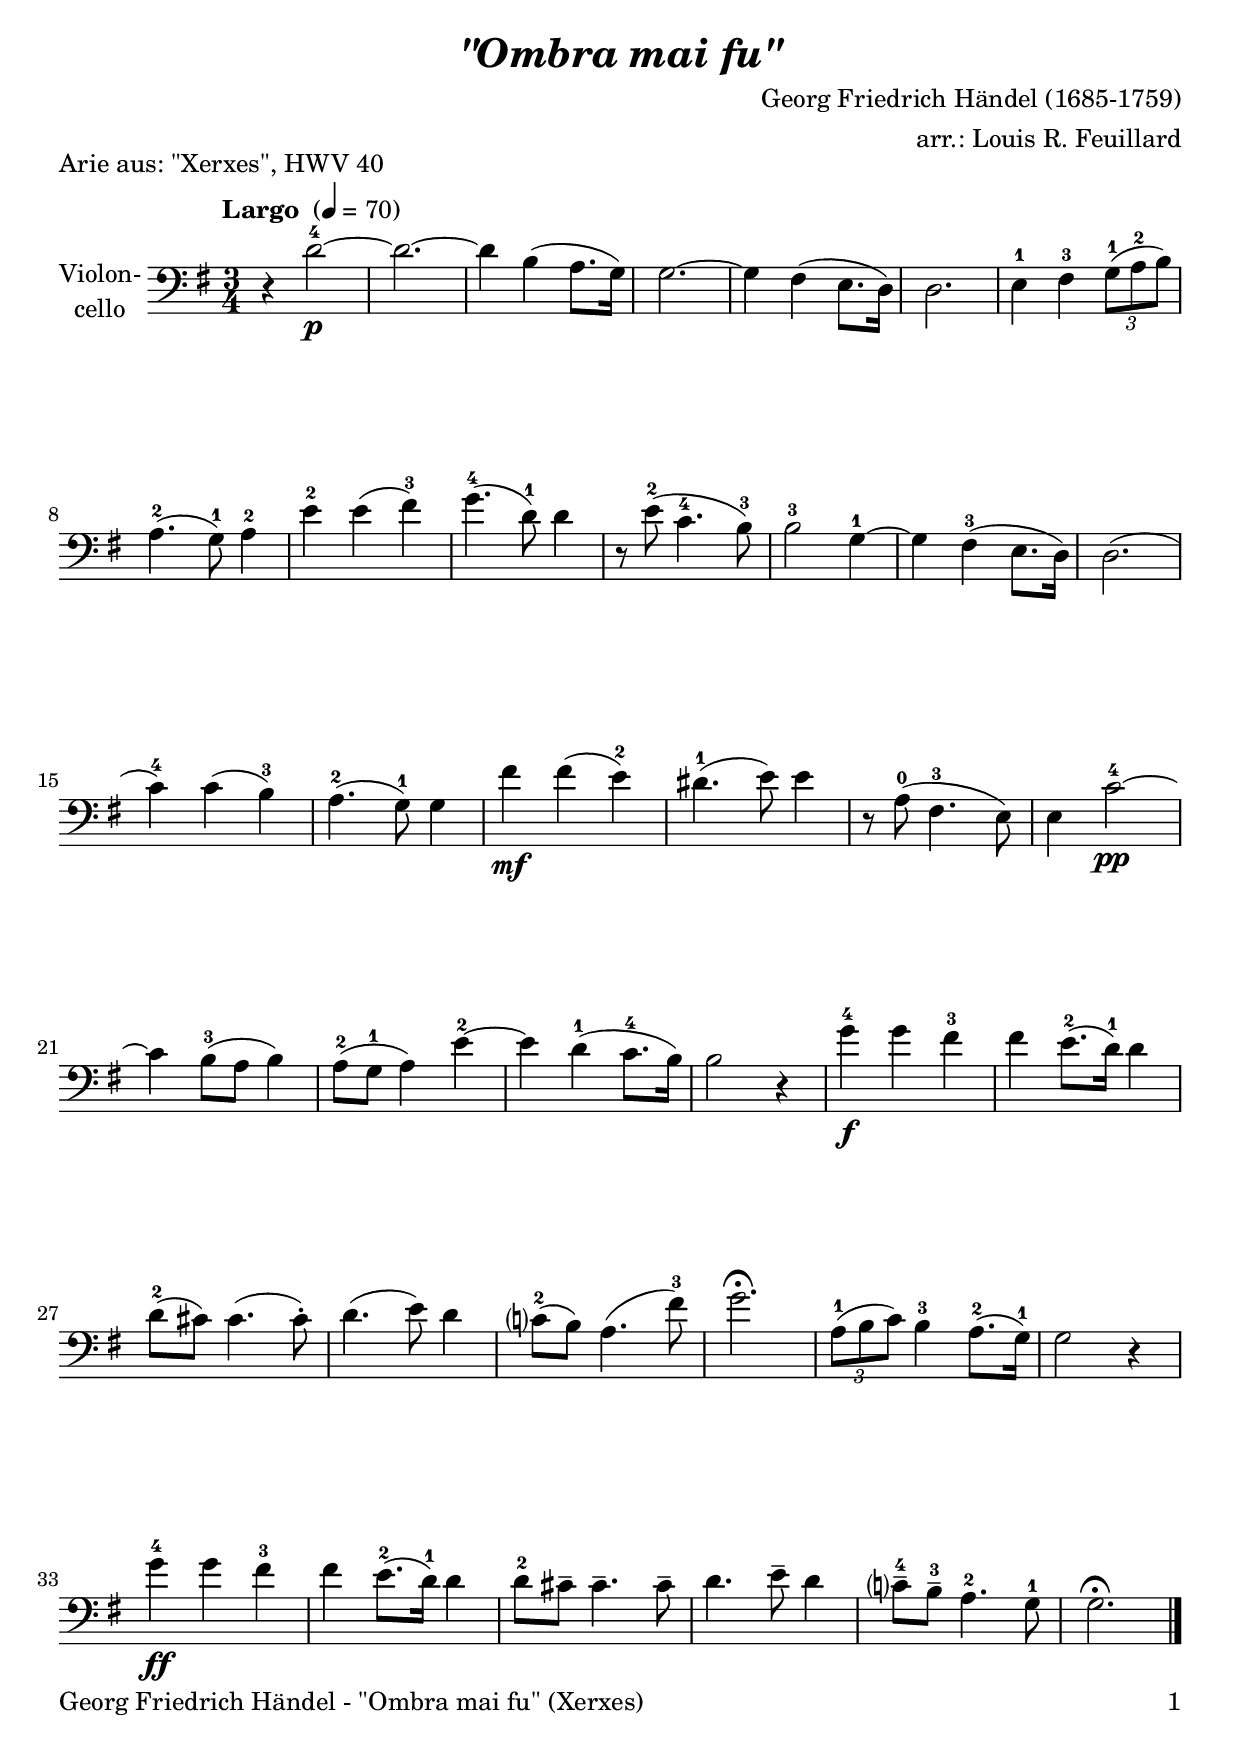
\version "2.24.3"
\include "deutsch.ly"

#(set-global-staff-size 22)

\header {
  title     = \markup \bold \italic "\"Ombra mai fu\""
  composer  = "Georg Friedrich Händel (1685-1759)"
  arranger  = "arr.: Louis R. Feuillard"
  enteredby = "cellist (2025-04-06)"
  piece     = "Arie aus: \"Xerxes\", HWV 40"
}

voiceconsts = {
  \key g \major
  \time 3/4
  \clef "bass"
%  \numericTimeSignature
  \compressEmptyMeasures
  % Set default beaming for all staves
%  \set Timing.beamExceptions = #'()
%  \set Timing.baseMoment     = #(ly:make-moment 1 4)
%  \set Timing.beatStructure  = #'(1 1 1)
  \tempo "Largo " 4=70
}

mist = "string ensemble 1"
mivl = "violin"
mivc = "cello"
mipz = "pizzicato strings"

i   = \markup \italic "I."
ii  = \markup \italic "II."
iii = \markup \italic "III."
iv  = \markup \italic "IV."

va = \relative c' {
  \voiceconsts

  r4 d2~-4\p
  d2.~
  d4 h( a8. g16)
  g2.~
  g4 fis( e8. d16)
  d2.
  e4-1 fis-3 \tuplet 3/2 4 { g8(-1 a-2 h) }
  a4.(-2 g8)-1  a4-2

  e'-2 e( fis)-3
  g4.(-4 d8)-1 d4
  r8 e(-2 c4.-4 h8)-3
  h2-3 g4~-1
  g fis(-3 e8. d16)
  d2.(
  c'4)-4 c( h)-3
  a4.(-2 g8)-1 g4

  fis'\mf fis( e)-2
  dis4.(-1 e8) e4
  r8 a,(-0 fis4.-3 e8)
  e4 c'2~-4\pp
  c4 h8(-3 a h4)
  a8(-2 g-1 a4) e'~-2
  e d(-1 c8.-4 h16)
  h2 r4

  g'4-4\f g fis-3
  fis e8.(-2 d16)-1 d4
  d8(-2 cis) cis4.( cis8)-.
  d4.( e8) d4
  c?8(-2 h) a4.( fis'8)-3
  g2.\fermata
  \tuplet 3/2 4 { a,8(-1 h c) } h4-3 a8.(-2 g16)-1

  g2 r4
  g'-4\ff g fis-3
  fis e8.(-2 d16)-1 d4
  d8-2 cis-- cis4.-- cis8--
  d4. e8-- d4
  c?8---4 h---3 a4.-2 g8-1
  g2.\fermata \bar "|."
}


music = \new StaffGroup <<
      \new Staff {
	\set Staff.midiInstrument = \mivc
	\set Staff.instrumentName = \markup \center-column { "Violon-" "cello" }
	\transpose g g { \va }
      }
>>

\book {
   \paper {
    print-page-number = ##t
    print-first-page-number = ##t
    ragged-last-bottom = ##f
    oddHeaderMarkup = \markup \null
    evenHeaderMarkup = \markup \null
    oddFooterMarkup = \markup {
      \fill-line {
        \if \should-print-page-number
        "Georg Friedrich Händel - \"Ombra mai fu\" (Xerxes)" \fromproperty #'page:page-number-string
      }
    }
    evenFooterMarkup = \oddFooterMarkup
  } \score {
    \music
    \layout {}
  }

  \score {
    \unfoldRepeats \music

    \midi {
      \context {
        \Score
      }
    }
  }
}
